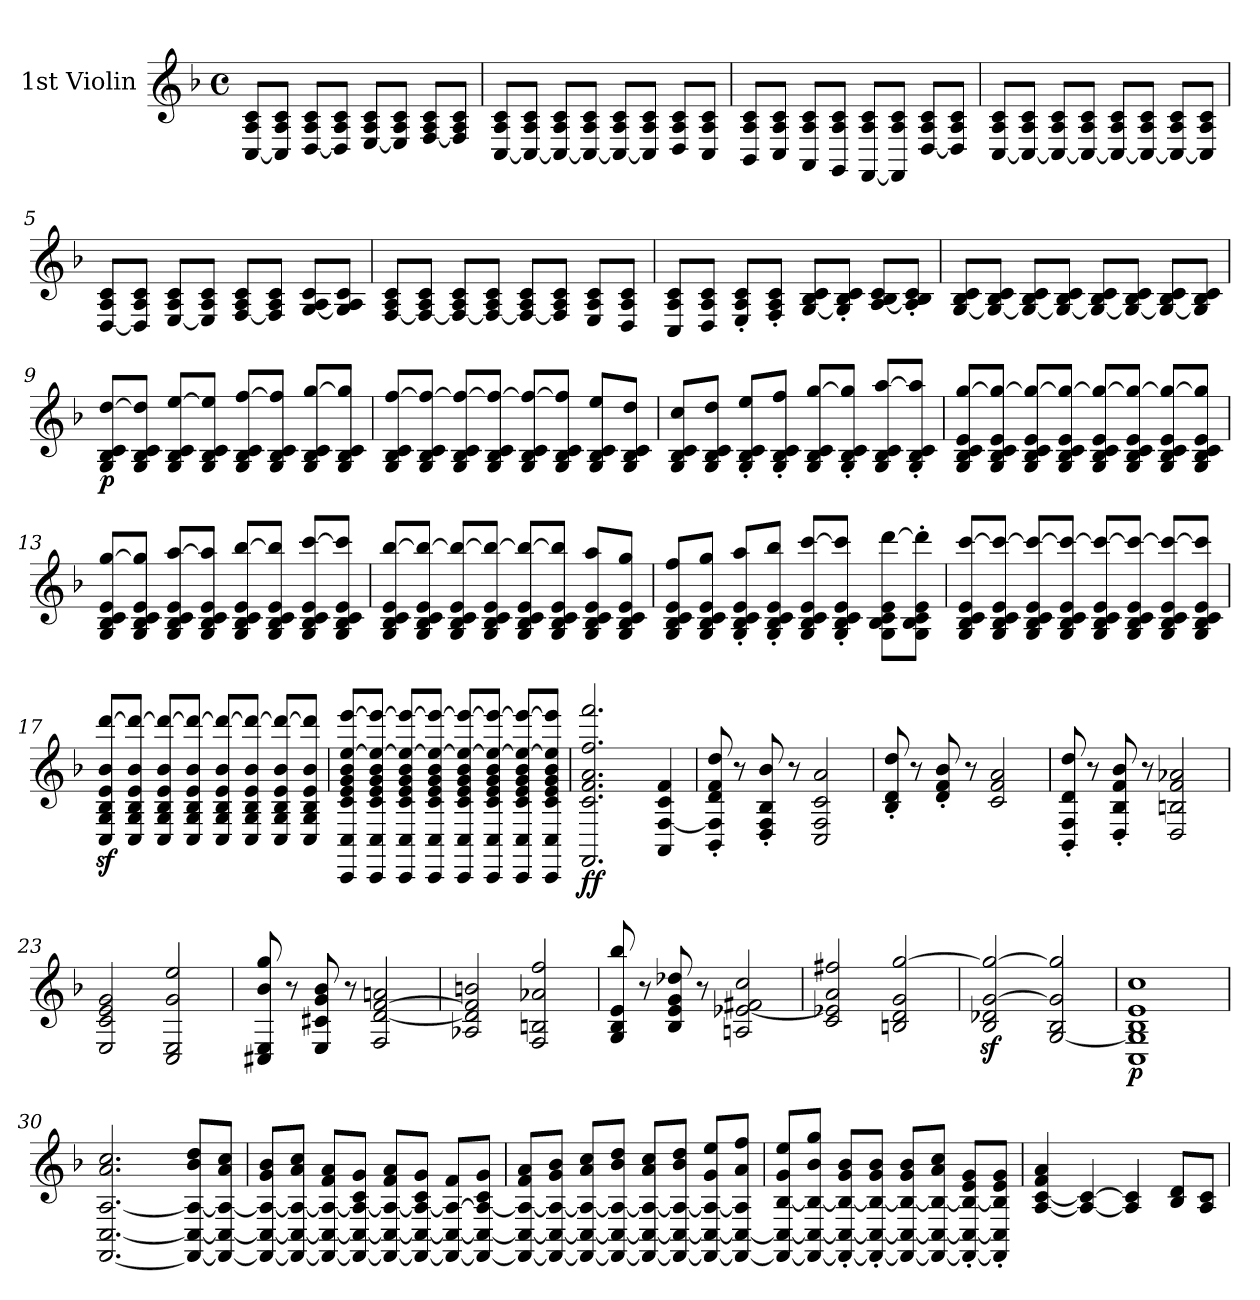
**kern	**dynam
*part1	*part1
*staff1	*staff1
*I"1st Violin	*
*I'Vln	*
*clefG2	*
*k[b-]	*
*M4/4	*
*met(c)	*
=1	=1
[8C 8A 8cL	.
8C] 8A 8cJ	.
[8D 8A 8cL	.
8D] 8A 8cJ	.
[8E 8A 8cL	.
8E] 8A 8cJ	.
[8F 8A 8cL	.
8F] 8A 8cJ	.
=2	=2
[8C 8A 8cL	.
8C_ 8A 8cJ	.
8C_ 8A 8cL	.
8C_ 8A 8cJ	.
8C_ 8A 8cL	.
8C] 8A 8cJ	.
8D 8A 8cL	.
8C 8A 8cJ	.
=3	=3
8BB- 8A 8cL	.
8C 8A 8cJ	.
8AA 8A 8cL	.
8GG 8A 8cJ	.
[8FF 8A 8cL	.
8FF] 8A 8cJ	.
[8D 8A 8cL	.
8D] 8A 8cJ	.
=4	=4
[8C 8A 8cL	.
8C_ 8A 8cJ	.
8C_ 8A 8cL	.
8C_ 8A 8cJ	.
8C_ 8A 8cL	.
8C_ 8A 8cJ	.
8C_ 8A 8cL	.
8C] 8A 8cJ	.
=5	=5
[8D 8A 8cL	.
8D] 8A 8cJ	.
[8E 8A 8cL	.
8E] 8A 8cJ	.
[8F 8A 8cL	.
8F] 8A 8cJ	.
[8G 8A 8cL	.
8G] 8A 8cJ	.
=6	=6
[8F 8A 8cL	.
8F_ 8A 8cJ	.
8F_ 8A 8cL	.
8F_ 8A 8cJ	.
8F_ 8A 8cL	.
8F] 8A 8cJ	.
8E 8A 8cL	.
8D 8A 8cJ	.
=7	=7
8C 8A 8cL	.
8D 8A 8cJ	.
8E' 8A' 8c'L	.
8F' 8A' 8c'J	.
[8G 8B- 8cL	.
8G]' 8B-' 8c'J	.
[8A 8B- 8cL	.
8A]' 8B-' 8c'J	.
=8	=8
[8G 8B- 8cL	.
8G_ 8B- 8cJ	.
8G_ 8B- 8cL	.
8G_ 8B- 8cJ	.
8G_ 8B- 8cL	.
8G_ 8B- 8cJ	.
8G_ 8B- 8cL	.
8G] 8B- 8cJ	.
=9	=9
8G 8B- 8c [8ddL	p
8G 8B- 8c 8dd]J	.
8G 8B- 8c [8eeL	.
8G 8B- 8c 8ee]J	.
8G 8B- 8c [8ffL	.
8G 8B- 8c 8ff]J	.
8G 8B- 8c [8ggL	.
8G 8B- 8c 8gg]J	.
=10	=10
8G 8B- 8c [8ffL	.
8G 8B- 8c 8ff_J	.
8G 8B- 8c 8ff_L	.
8G 8B- 8c 8ff_J	.
8G 8B- 8c 8ff_L	.
8G 8B- 8c 8ff]J	.
8G 8B- 8c 8eeL	.
8G 8B- 8c 8ddJ	.
=11	=11
8G 8B- 8c 8ccL	.
8G 8B- 8c 8ddJ	.
8G' 8B-' 8c' 8ee'L	.
8G' 8B-' 8c' 8ff'J	.
8G 8B- 8c [8ggL	.
8G' 8B-' 8c' 8gg]'J	.
8G 8B- 8c [8aaL	.
8G' 8B-' 8c' 8aa]'J	.
=12	=12
8G 8B- 8c 8e [8ggL	.
8G 8B- 8c 8e 8gg_J	.
8G 8B- 8c 8e 8gg_L	.
8G 8B- 8c 8e 8gg_J	.
8G 8B- 8c 8e 8gg_L	.
8G 8B- 8c 8e 8gg_J	.
8G 8B- 8c 8e 8gg_L	.
8G 8B- 8c 8e 8gg]J	.
=13	=13
8G 8B- 8c 8e [8ggL	.
8G 8B- 8c 8e 8gg]J	.
8G 8B- 8c 8e [8aaL	.
8G 8B- 8c 8e 8aa]J	.
8G 8B- 8c 8e [8bb-L	.
8G 8B- 8c 8e 8bb-]J	.
8G 8B- 8c 8e [8cccL	.
8G 8B- 8c 8e 8ccc]J	.
=14	=14
8G 8B- 8c 8e [8bb-L	.
8G 8B- 8c 8e 8bb-_J	.
8G 8B- 8c 8e 8bb-_L	.
8G 8B- 8c 8e 8bb-_J	.
8G 8B- 8c 8e 8bb-_L	.
8G 8B- 8c 8e 8bb-]J	.
8G 8B- 8c 8e 8aaL	.
8G 8B- 8c 8e 8ggJ	.
=15	=15
8G 8B- 8c 8e 8ffL	.
8G 8B- 8c 8e 8ggJ	.
8G' 8B-' 8c' 8e' 8aa'L	.
8G' 8B-' 8c' 8e' 8bb-'J	.
8G 8B- 8c 8e [8cccL	.
8G' 8B-' 8c' 8e' 8ccc]'J	.
8G 8B- 8c 8e [8dddL	.
8G' 8B-' 8c' 8e' 8ddd]'J	.
=16	=16
8G 8B- 8c 8e [8cccL	.
8G 8B- 8c 8e 8ccc_J	.
8G 8B- 8c 8e 8ccc_L	.
8G 8B- 8c 8e 8ccc_J	.
8G 8B- 8c 8e 8ccc_L	.
8G 8B- 8c 8e 8ccc_J	.
8G 8B- 8c 8e 8ccc_L	.
8G 8B- 8c 8e 8ccc]J	.
=17	=17
8Cz 8Gz 8B-z 8ez 8b-z [8dddzL	.
8C 8G 8B- 8e 8b- 8ddd_J	.
8C 8G 8B- 8e 8b- 8ddd_L	.
8C 8G 8B- 8e 8b- 8ddd_J	.
8C 8G 8B- 8e 8b- 8ddd_L	.
8C 8G 8B- 8e 8b- 8ddd_J	.
8C 8G 8B- 8e 8b- 8ddd_L	.
8C 8G 8B- 8e 8b- 8ddd]J	.
=18	=18
8CC 8C 8c 8e 8g 8b- [8ee [8eeeL	.
8CC 8C 8c 8e 8g 8b- 8ee_ 8eee_J	.
8CC 8C 8c 8e 8g 8b- 8ee_ 8eee_L	.
8CC 8C 8c 8e 8g 8b- 8ee_ 8eee_J	.
8CC 8C 8c 8e 8g 8b- 8ee_ 8eee_L	.
8CC 8C 8c 8e 8g 8b- 8ee_ 8eee_J	.
8CC 8C 8c 8e 8g 8b- 8ee_ 8eee_L	.
8CC 8C 8c 8e 8g 8b- 8ee] 8eee]J	.
=19	=19
2.FF 2.c 2.f 2.a 2.ff 2.fff	ff
4AA [4F 4c 4f	.
=20	=20
8BB-' 8F]' 8d' 8f' 8dd'	.
8r	.
8D' 8F' 8B-' 8b-'	.
8r	.
2C 2F 2c 2a	.
=21	=21
8B-' 8d' 8dd'	.
8r	.
8d' 8f' 8b-'	.
8r	.
2c 2f 2a	.
=22	=22
8BB-' 8F' 8d' 8dd'	.
8r	.
8D' 8B-' 8f' 8b-'	.
8r	.
2D 2Bn 2f 2a-X	.
=23	=23
2E 2c 2e 2g	.
2C 2E 2g 2ee	.
=24	=24
8C#X 8E 8b- 8gg	.
8r	.
8E 8c#X 8g 8b-	.
8r	.
2F [2d [2f 2an	.
=25	=25
2A-X 2d] 2f] 2bn	.
2F 2Bn 2a-X 2ff	.
=26	=26
8G 8B- 8e 8bb-	.
8r	.
8B- 8e 8g 8dd-X	.
8r	.
2An [2e-X 2f#X 2cc	.
=27	=27
2c 2e-X] 2a 2ff#X	.
2Bn 2d 2g [2gg	.
=28	=28
2B-z 2d-Xz [2gz 2gg_z	.
[2G 2B- 2g] 2gg]	.
=29	=29
1C 1G] 1B- 1e 1cc	p
=30	=30
[2.FF [2.C [2.A 2.a 2.cc	.
8FF_ 8C_ 8A_ 8b- 8ddL	.
8FF_ 8C_ 8A_ 8a 8ccJ	.
=31	=31
8FF_ 8C_ 8A_ 8g 8b-L	.
8FF_ 8C_ 8A_ 8a 8ccJ	.
8FF_ 8C_ 8A_ 8f 8aL	.
8FF_ 8C_ 8A_ 8c 8gJ	.
8FF_ 8C_ 8A_ 8f 8aL	.
8FF_ 8C_ 8A_ 8c 8gJ	.
8FF_ 8C_ 8A_ 8fL	.
8FF_ 8C_ 8A_ 8c 8gJ	.
=32	=32
8FF_ 8C_ 8A_ 8f 8aL	.
8FF_ 8C_ 8A_ 8g 8b-J	.
8FF_ 8C_ 8A_ 8a 8ccL	.
8FF_ 8C_ 8A_ 8b- 8ddJ	.
8FF_ 8C_ 8A_ 8a 8ccL	.
8FF_ 8C_ 8A_ 8b- 8ddJ	.
8FF_ 8C_ 8A_ 8g 8eeL	.
8FF_ 8C_ 8A] 8a 8ffJ	.
=33	=33
8FF_ 8C_ [8B- 8g 8eeL	.
8FF_ 8C_ 8B-_ 8b- 8ggJ	.
8FF_' 8C_' 8B-_' 8g' 8b-'L	.
8FF_' 8C_' 8B-_' 8g' 8b-'J	.
8FF_ 8C_ 8B-_ 8g 8b-L	.
8FF_ 8C_ 8B-_ 8a 8ccJ	.
8FF_' 8C_' 8B-_' 8e' 8g'L	.
8FF]' 8C]' 8B-]' 8e' 8g'J	.
=34	=34
[4A [4c 4f 4a	.
4A_ 4c_	.
4A] 4c]	.
8B- 8dL	.
8A 8cJ	.
=	=
*-	*-
